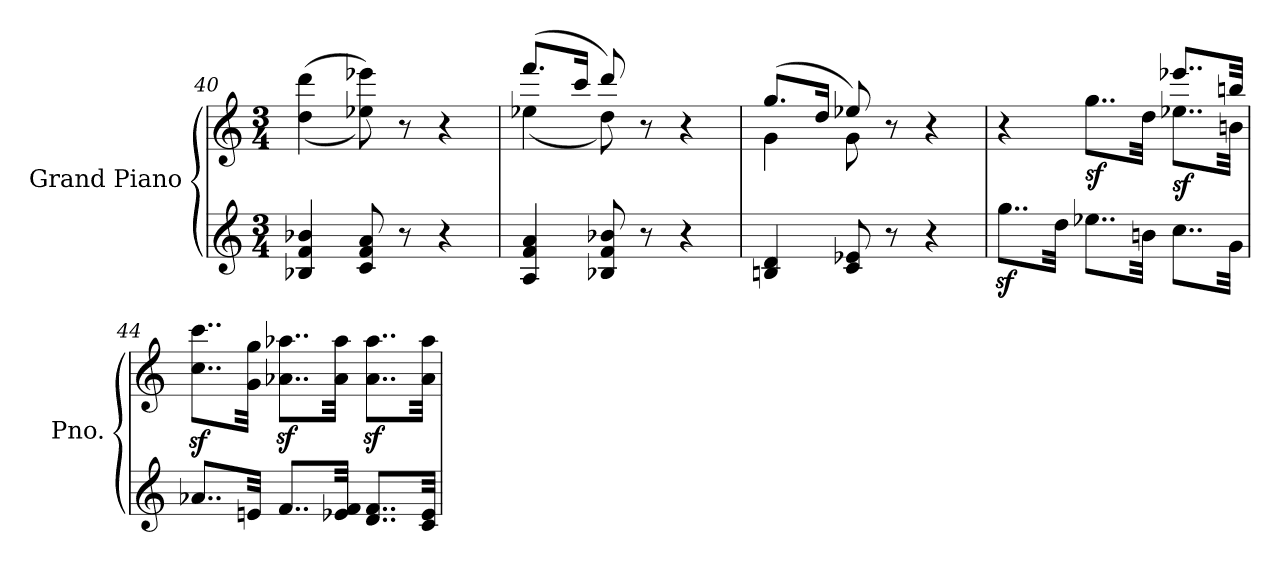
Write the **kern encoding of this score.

**kern	**kern	**dynam
*part1	*part1	*part1
*staff2	*staff1	*staff1/2
*I"Grand Piano	*	*
*I'Pno.	*	*
*clefG2	*clefG2	*
*k[]	*k[]	*
*M3/4	*M3/4	*
=40	=40	=40
4B-X/ 4f/ 4b-X/	(<(4dd\ 4ddd\	.
8c/ 8f/ 8a/	8ee-X\ 8eee-X\))	.
8r	8r	.
4r	4r	.
!!LO:PB:g=z
=41	=41	=41
*	*^	*
4A/ 4f/ 4a/	(8.fff/L	(4ee-X\	.
.	16ccc/Jk	.	.
8B-X/ 8f/ 8b-X/	8ddd/)	8dd\)	.
8r	8r	4.ryy	.
4r	4r	.	.
=42	=42	=42	=42
4Bn/ 4d/	(8.gg/L	4g\	.
.	16dd/Jk	.	.
8c/ 8e-X/	8ee-X/)	8g\	.
8r	8r	4.ryy	.
4r	4r	.	.
=43	=43	=43	=43
8..ggz<\L	4r	2ryy	.
32dd\Jkk	.	.	.
!	!	!	!LO:DY:b
8..ee-X\L	8..gg\L	.	sf
32bn\Jkk	32dd\Jkk	.	.
!	!	!	!LO:DY:b
8..cc\L	8..eee-X/L	8..ee-X\L	sf
32g\Jkk	32bbn/Jkk	32bn\Jkk	.
*	*v	*v	*
=44	=44	=44
8..a-X/L	8..cc\z< 8..ccc\z<L	.
32en/Jkk	32g\ 32gg\Jkk	.
8..f/L	8..a-X\z< 8..aa-X\z<L	.
32e-X/ 32f/Jkk	32a-\ 32aa-\Jkk	.
8..d/ 8..f/L	8..a-\z< 8..aa-\z<L	.
32c/ 32e-/Jkk	32a-\ 32aa-\Jkk	.
=	=	=
*-	*-	*-
